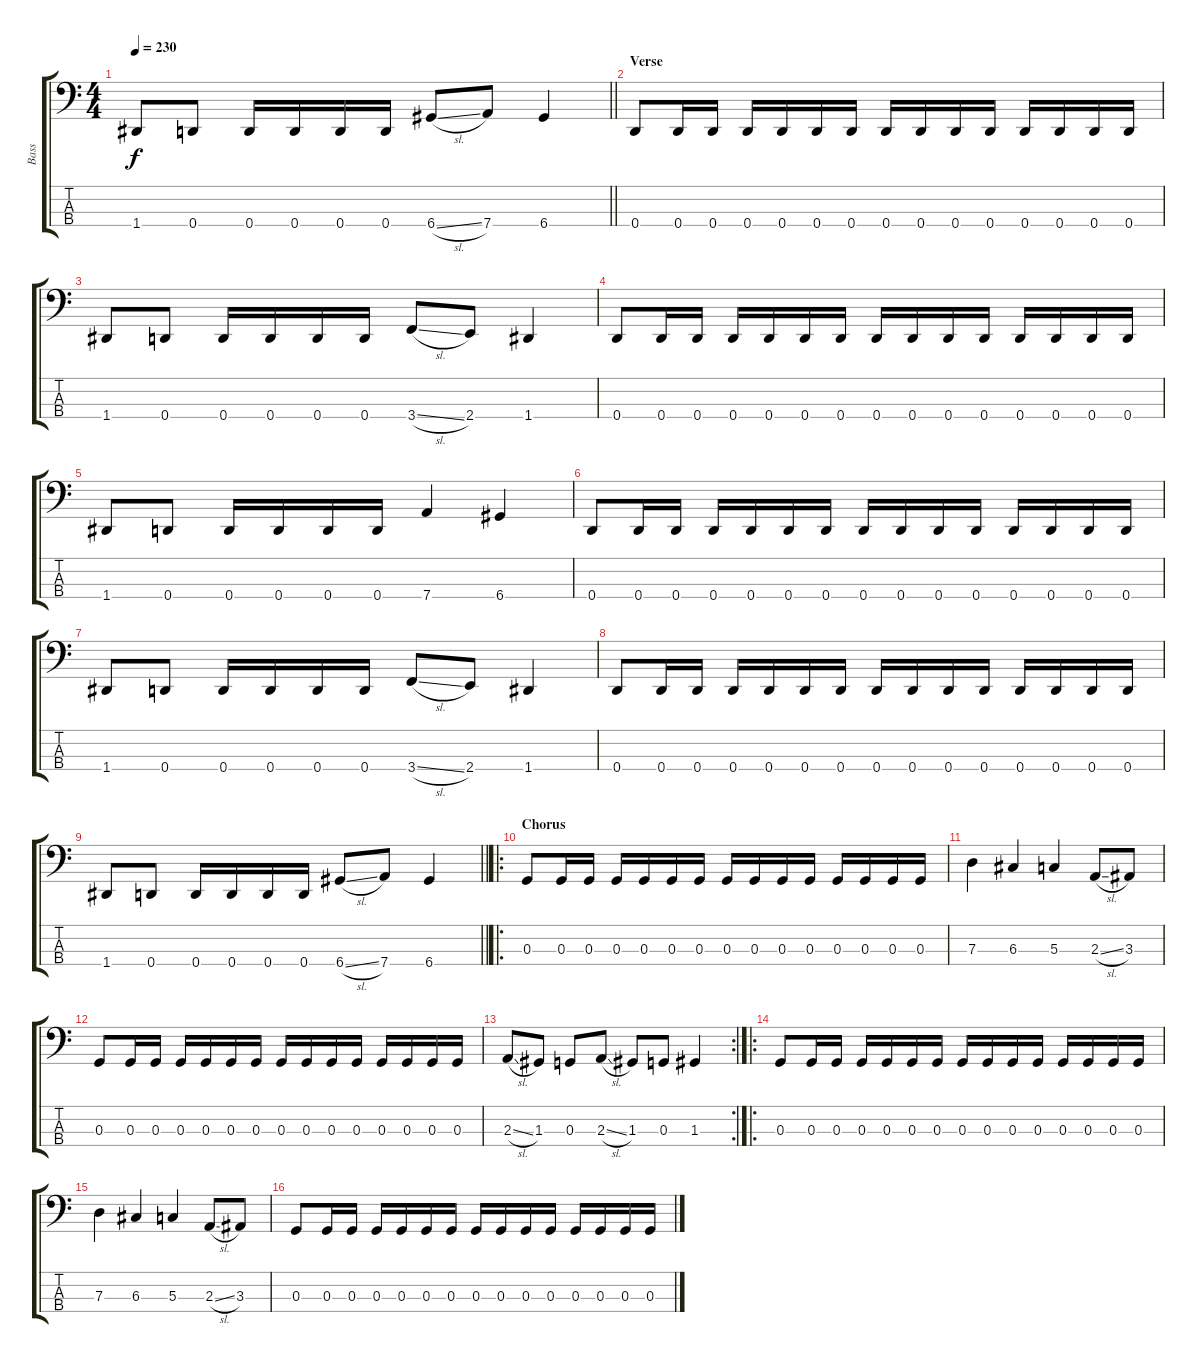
\track ("Bass" "Bass") {instrument electricbasspick}
\staff {score tabs}
\tuning (F2 C2 G1 D1) {hide}
\ts (4 4)
\tempo 230
\clef f4
\barLineRight lightlight
\ks c
1.4.8{dy f} 0.4.8 0.4.16 0.4.16 0.4.16 0.4.16 6.4{sl}.8 7.4.8 6.4.4 |
\section ("" "Verse")
0.4.8 0.4.16 0.4.16 0.4.16 0.4.16 0.4.16 0.4.16 0.4.16 0.4.16 0.4.16 0.4.16 0.4.16 0.4.16 0.4.16 0.4.16 |
1.4.8 0.4.8 0.4.16 0.4.16 0.4.16 0.4.16 3.4{sl}.8 2.4.8 1.4.4 |
0.4.8 0.4.16 0.4.16 0.4.16 0.4.16 0.4.16 0.4.16 0.4.16 0.4.16 0.4.16 0.4.16 0.4.16 0.4.16 0.4.16 0.4.16 |
1.4.8 0.4.8 0.4.16 0.4.16 0.4.16 0.4.16 7.4.4 6.4.4 |
0.4.8 0.4.16 0.4.16 0.4.16 0.4.16 0.4.16 0.4.16 0.4.16 0.4.16 0.4.16 0.4.16 0.4.16 0.4.16 0.4.16 0.4.16 |
1.4.8 0.4.8 0.4.16 0.4.16 0.4.16 0.4.16 3.4{sl}.8 2.4.8 1.4.4 |
0.4.8 0.4.16 0.4.16 0.4.16 0.4.16 0.4.16 0.4.16 0.4.16 0.4.16 0.4.16 0.4.16 0.4.16 0.4.16 0.4.16 0.4.16 |
\barLineRight lightlight
1.4.8 0.4.8 0.4.16 0.4.16 0.4.16 0.4.16 6.4{sl}.8 7.4.8 6.4.4 |
\ro
\section ("" "Chorus")
0.3.8 0.3.16 0.3.16 0.3.16 0.3.16 0.3.16 0.3.16 0.3.16 0.3.16 0.3.16 0.3.16 0.3.16 0.3.16 0.3.16 0.3.16 |
7.3.4 6.3.4 5.3.4 2.3{sl}.8 3.3.8 |
0.3.8 0.3.16 0.3.16 0.3.16 0.3.16 0.3.16 0.3.16 0.3.16 0.3.16 0.3.16 0.3.16 0.3.16 0.3.16 0.3.16 0.3.16 |
\rc 2
2.3{sl}.8 1.3.8 0.3.8 2.3{sl}.8 1.3.8 0.3.8 1.3.4 |
\ro
0.3.8 0.3.16 0.3.16 0.3.16 0.3.16 0.3.16 0.3.16 0.3.16 0.3.16 0.3.16 0.3.16 0.3.16 0.3.16 0.3.16 0.3.16 |
7.3.4 6.3.4 5.3.4 2.3{sl}.8 3.3.8 |
0.3.8 0.3.16 0.3.16 0.3.16 0.3.16 0.3.16 0.3.16 0.3.16 0.3.16 0.3.16 0.3.16 0.3.16 0.3.16 0.3.16 0.3.16
